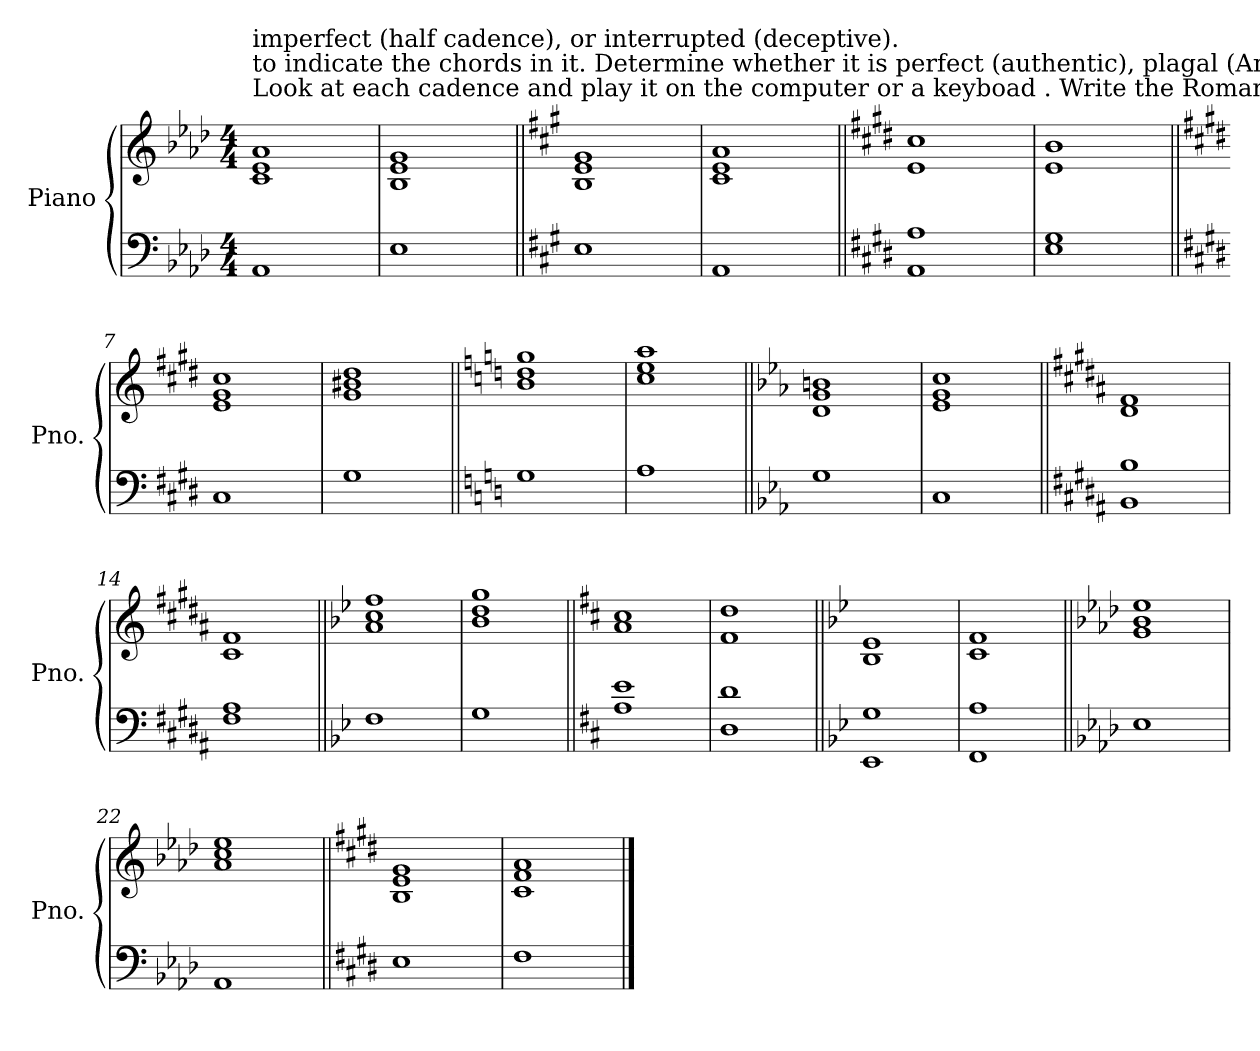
**kern	**kern
*part1	*part1
*staff2	*staff1
*I"Piano	*
*I'Pno.	*
!!LO:PB:g=z
*clefF4	*clefG2
*k[b-e-a-d-]	*k[b-e-a-d-]
*A-:	*A-:
*M4/4	*M4/4
=1	=1
!	!LO:TX:a:t=Look at each cadence and play it on the computer or a keyboad . Write the Roman numerals
!	!LO:TX:t=to indicate the chords in it. Determine whether it is perfect (authentic), plagal (Amen),
!	!LO:TX:t=imperfect (half cadence), or interrupted (deceptive).
1AA-i	1ci 1e-i 1a-i
=2	=2
1E-i	1B-i 1e-i 1gi
=3||	=3||
*k[f#c#g#]	*k[f#c#g#]
*A:	*A:
1Ei	1Bi 1ei 1g#i
=4	=4
1AAi	1c#i 1ei 1ai
=5||	=5||
*k[f#c#g#d#]	*k[f#c#g#d#]
*E:	*E:
1AAi 1Ai	1ei 1cc#i
=6	=6
1Ei 1G#i	1ei 1bi
!!LO:LB:g=z
=7||	=7||
*k[f#c#g#d#]	*k[f#c#g#d#]
*E:	*E:
1C#i	1ei 1g#i 1cc#i
=8	=8
1G#i	1g#i 1b#Xi 1dd#i
=9||	=9||
*k[]	*k[]
*C:	*C:
1Gi	1bi 1ddi 1ggi
=10	=10
1Ai	1cci 1eei 1aai
=11||	=11||
*k[b-e-a-]	*k[b-e-a-]
*E-:	*E-:
1Gi	1di 1gi 1bni
=12	=12
1Ci	1e-i 1gi 1cci
!!LO:LB:g=z
=13||	=13||
*k[f#c#g#d#a#]	*k[f#c#g#d#a#]
*B:	*B:
1BBi 1Bi	1d#i 1f#i
=14	=14
1F#i 1A#i	1c#i 1f#i
=15||	=15||
*k[b-e-]	*k[b-e-]
*B-:	*B-:
1Fi	1ai 1cci 1ffi
=16	=16
1Gi	1b-i 1ddi 1ggi
=17||	=17||
*k[f#c#]	*k[f#c#]
*D:	*D:
1Ai 1ei	1ai 1cc#i
=18	=18
1Di 1di	1f#i 1ddi
!!LO:LB:g=z
=19||	=19||
*k[b-e-]	*k[b-e-]
*B-:	*B-:
1EE-i 1Gi	1B-i 1e-i
=20	=20
1FFi 1Ai	1ci 1fi
=21||	=21||
*k[b-e-a-d-]	*k[b-e-a-d-]
*A-:	*A-:
1E-i	1gi 1b-i 1ee-i
=22	=22
1AA-i	1a-i 1cci 1ee-i
=23||	=23||
*k[f#c#g#d#]	*k[f#c#g#d#]
*E:	*E:
1Ei	1Bi 1ei 1g#i
=24	=24
1F#i	1c#i 1f#i 1ai
==	==
*-	*-
